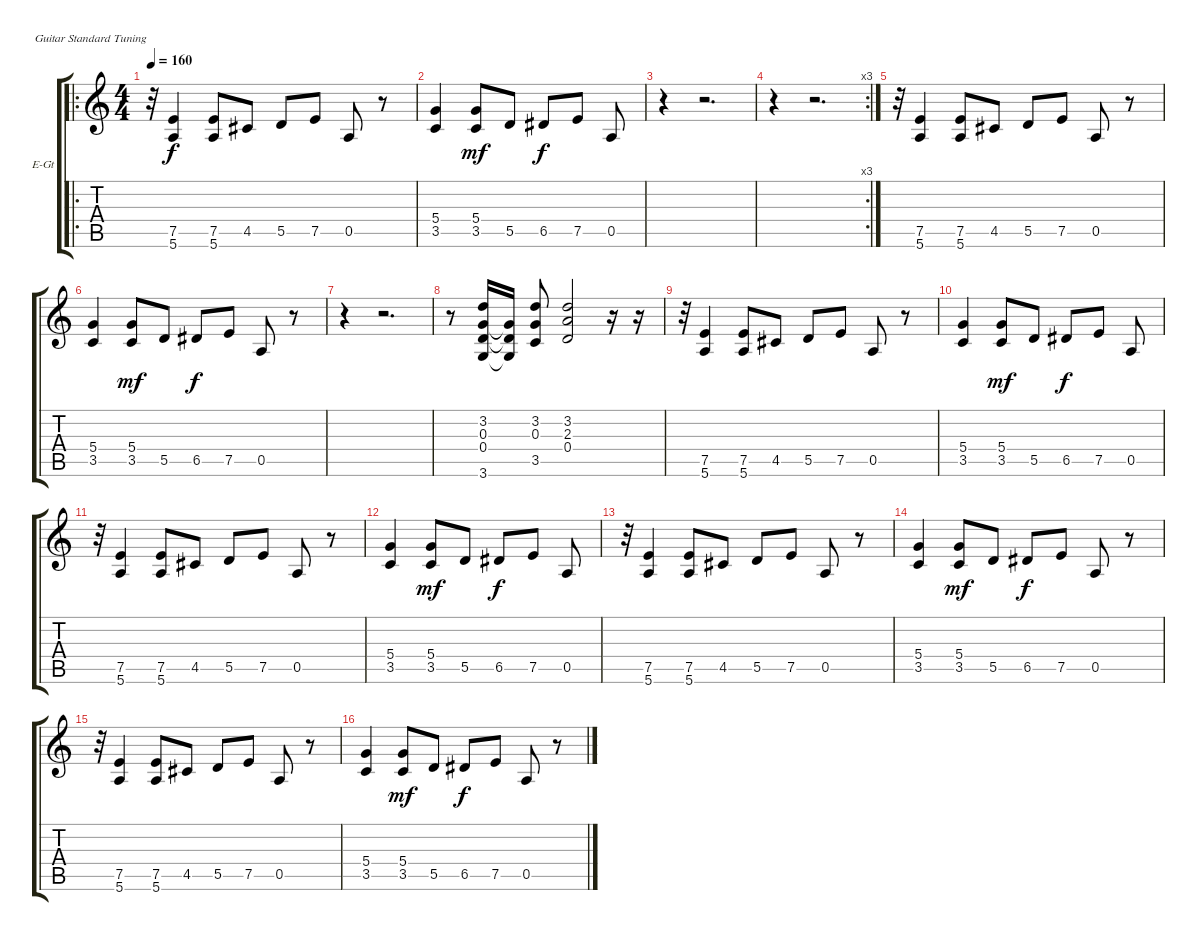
\bracketExtendMode groupsimilarinstruments
\firstSystemTrackNameOrientation horizontal
\otherSystemsTrackNameOrientation horizontal
\track ("Angus" "E-Gt") {instrument distortionguitar}
\staff {score tabs}
\tuning (E4 B3 G3 D3 A2 E2)
\ro
\ts (4 4)
\tempo 160
\clef g2
\ks c
r.32{dy f} (5.6 7.5).4 (7.5 5.6).8 4.5.8 5.5.8 7.5.8 0.5.8 r.8 |
(3.5 5.4).4 (3.5 5.4).8{dy mf} 5.5.8 6.5.8{dy f} 7.5.8 0.5.8 |
r.4 r.2{d} |
\rc 3
r.4 r.2{d} |
r.32 (5.6 7.5).4 (7.5 5.6).8 4.5.8 5.5.8 7.5.8 0.5.8 r.8 |
(3.5 5.4).4 (3.5 5.4).8{dy mf} 5.5.8 6.5.8{dy f} 7.5.8 0.5.8 r.8 |
r.4 r.2{d} |
r.8 (3.2 0.3 0.4 3.6).16 (0.3{t} 0.4{t} 3.6{t}).16 (3.2 0.3 3.5).8 (3.2 2.3 0.4).2 r.16 r.16 |
r.32 (5.6 7.5).4 (7.5 5.6).8 4.5.8 5.5.8 7.5.8 0.5.8 r.8 |
(3.5 5.4).4 (3.5 5.4).8{dy mf} 5.5.8 6.5.8{dy f} 7.5.8 0.5.8 |
r.32 (5.6 7.5).4 (7.5 5.6).8 4.5.8 5.5.8 7.5.8 0.5.8 r.8 |
(3.5 5.4).4 (3.5 5.4).8{dy mf} 5.5.8 6.5.8{dy f} 7.5.8 0.5.8 |
r.32 (5.6 7.5).4 (7.5 5.6).8 4.5.8 5.5.8 7.5.8 0.5.8 r.8 |
(3.5 5.4).4 (3.5 5.4).8{dy mf} 5.5.8 6.5.8{dy f} 7.5.8 0.5.8 r.8 |
r.32 (5.6 7.5).4 (7.5 5.6).8 4.5.8 5.5.8 7.5.8 0.5.8 r.8 |
(3.5 5.4).4 (3.5 5.4).8{dy mf} 5.5.8 6.5.8{dy f} 7.5.8 0.5.8 r.8
